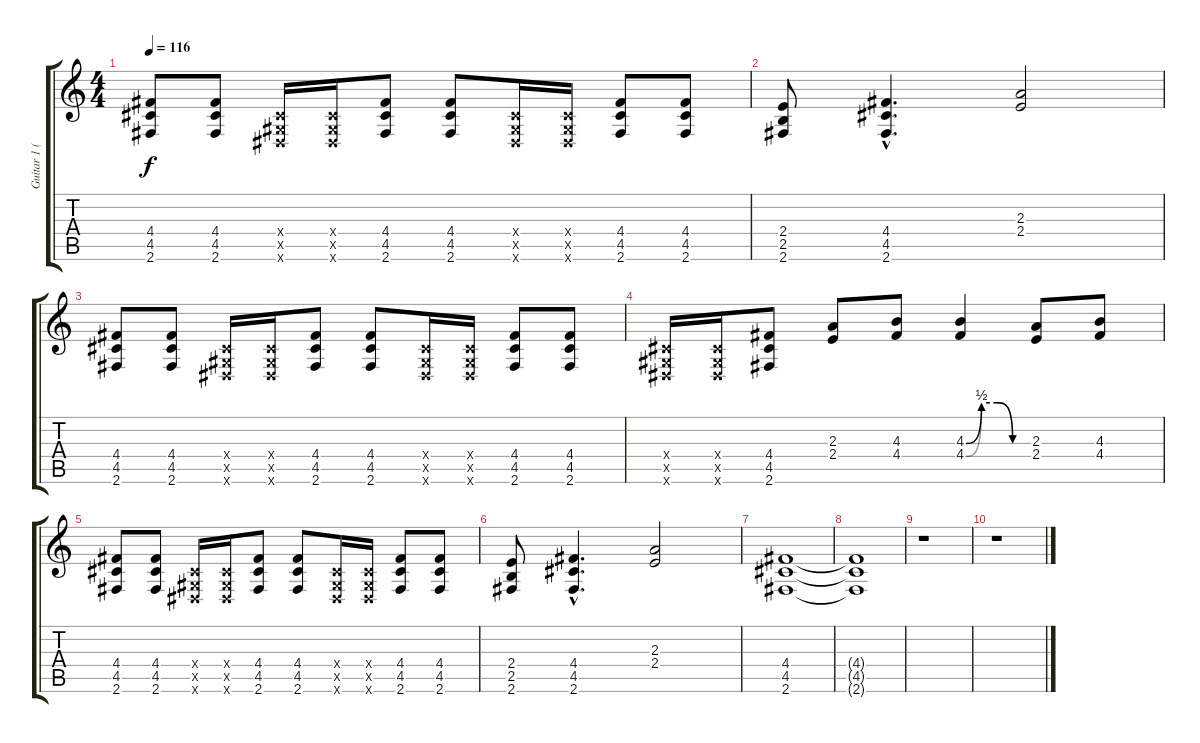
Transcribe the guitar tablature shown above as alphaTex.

\track ("Guitar 1 (Distorted)" "Guitar 1 (") {instrument distortionguitar}
\staff {score tabs}
\tuning (E4 B3 G3 D3 A2 E2) {hide}
\ts (4 4)
\tempo 116
\clef g2
\ks c
(4.4 4.5 2.6).8{dy f} (4.4 4.5 2.6).8 (-1.4{x} -1.5{x} -1.6{x}).16 (-1.4{x} -1.5{x} -1.6{x}).16 (4.4 4.5 2.6).8 (4.4 4.5 2.6).8 (-1.4{x} -1.5{x} -1.6{x}).16 (-1.4{x} -1.5{x} -1.6{x}).16 (4.4 4.5 2.6).8 (4.4 4.5 2.6).8 |
(2.4 2.5 2.6).8 (4.4{hac} 4.5{hac} 2.6{hac}).4{d} (2.3 2.4).2 |
(4.4 4.5 2.6).8 (4.4 4.5 2.6).8 (-1.4{x} -1.5{x} -1.6{x}).16 (-1.4{x} -1.5{x} -1.6{x}).16 (4.4 4.5 2.6).8 (4.4 4.5 2.6).8 (-1.4{x} -1.5{x} -1.6{x}).16 (-1.4{x} -1.5{x} -1.6{x}).16 (4.4 4.5 2.6).8 (4.4 4.5 2.6).8 |
(-1.4{x} -1.5{x} -1.6{x}).16 (-1.4{x} -1.5{x} -1.6{x}).16 (4.4 4.5 2.6).8 (2.3 2.4).8 (4.3 4.4).8 (4.3{be (custom 0 0 15 2 30 2 45 0 60 0)} 4.4{be (custom 0 0 15 2 30 2 45 0 60 0)}).4 (2.3 2.4).8 (4.3 4.4).8 |
(4.4 4.5 2.6).8 (4.4 4.5 2.6).8 (-1.4{x} -1.5{x} -1.6{x}).16 (-1.4{x} -1.5{x} -1.6{x}).16 (4.4 4.5 2.6).8 (4.4 4.5 2.6).8 (-1.4{x} -1.5{x} -1.6{x}).16 (-1.4{x} -1.5{x} -1.6{x}).16 (4.4 4.5 2.6).8 (4.4 4.5 2.6).8 |
(2.4 2.5 2.6).8 (4.4{hac} 4.5{hac} 2.6{hac}).4{d} (2.3 2.4).2 |
(4.4 4.5 2.6).1 |
(4.4{t} 4.5{t} 2.6{t}).1 |
r.1 |
r.1
